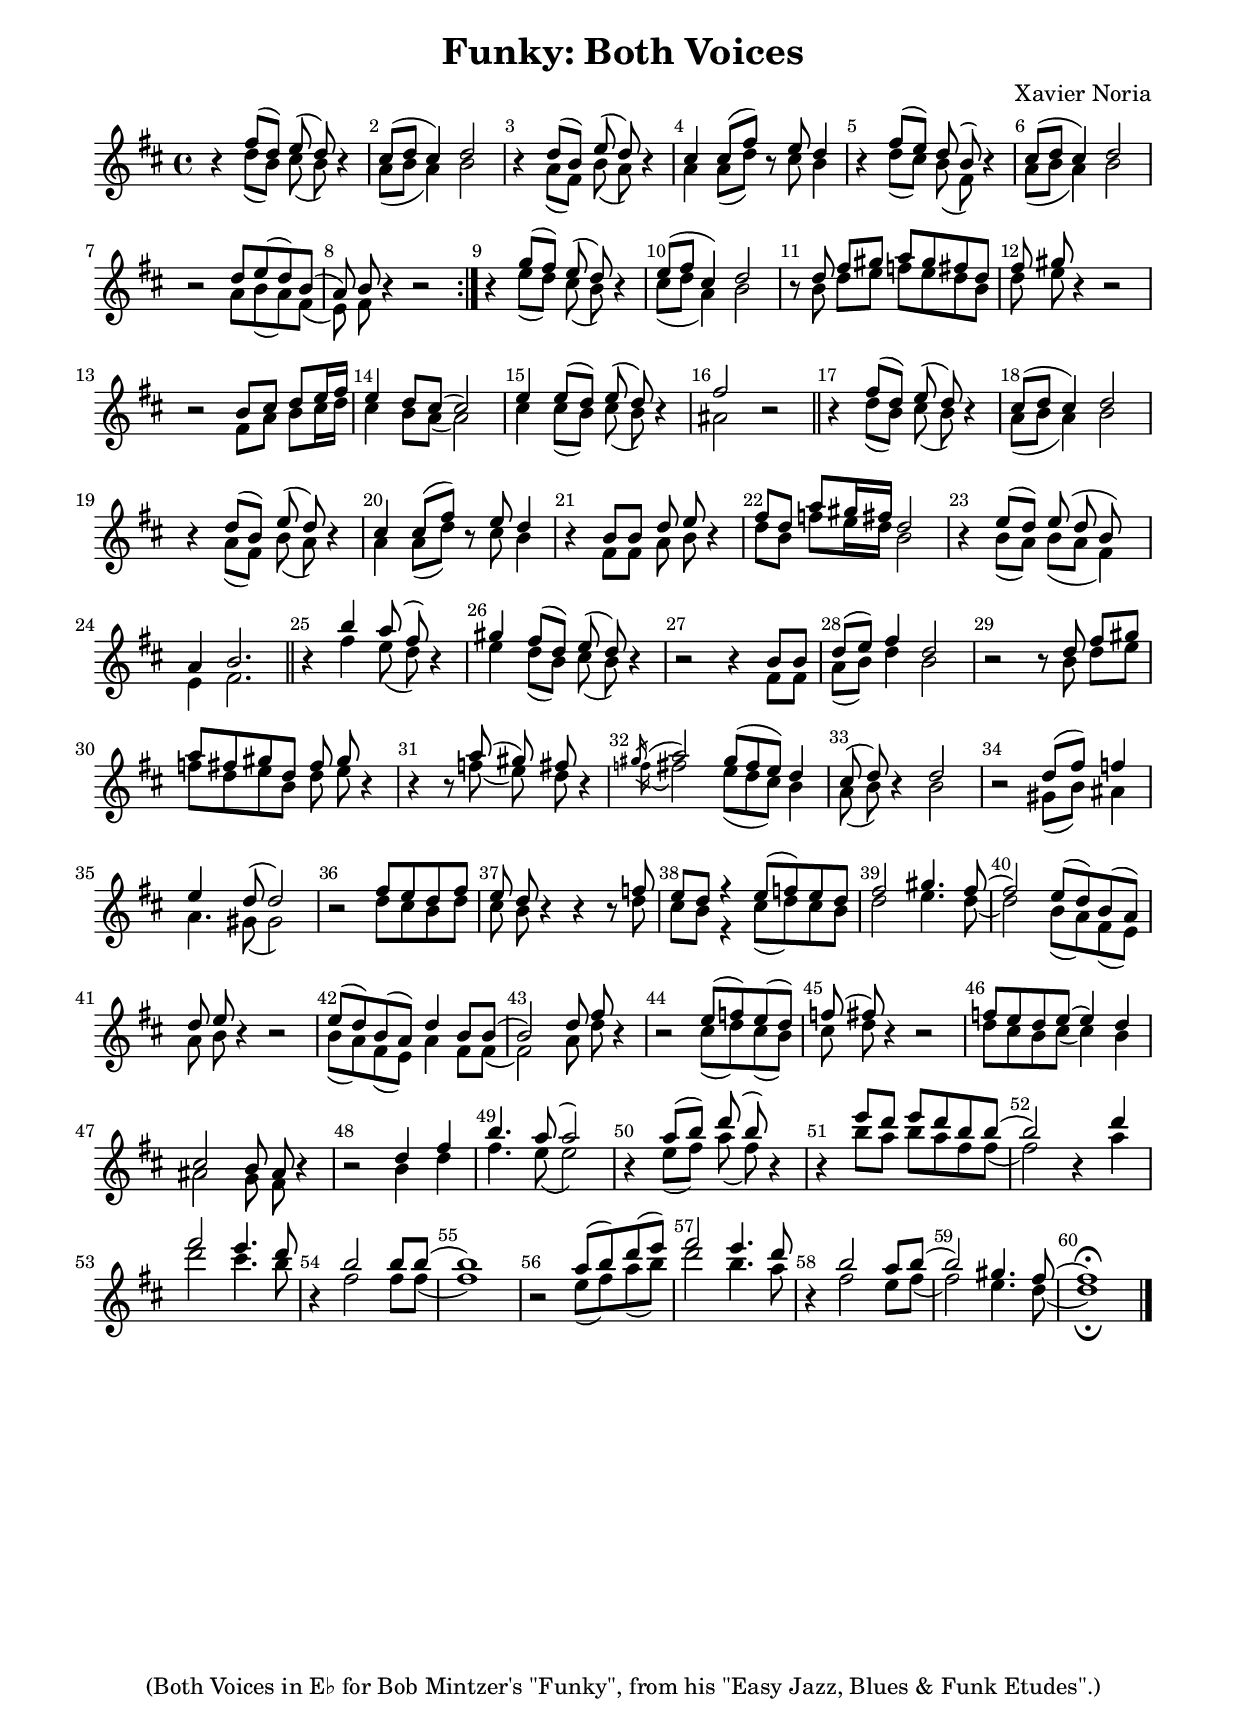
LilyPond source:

\version "2.16.1"

\include "../shared/common.ly"

\header {
  title    = "Funky: Both Voices"
  composer = "Xavier Noria"
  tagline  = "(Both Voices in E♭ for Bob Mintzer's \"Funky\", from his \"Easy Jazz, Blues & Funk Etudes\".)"
}

melody = \relative c'' {
  \clef treble
  \key d \major
  \time 4/4
  
  \repeat volta 2 {
    % 1
    r4 << fs8( \\ d8( >> << d8) \\ b8) >> << e8( \\ cs8( >> << d8) \\ b8) >> r4 |

    % 2
    << cs8( \\ a8( >> << d8 \\ b >> << cs4) \\ a) >> << d2 \\ b >> |

    % 3
    r4 << d8( \\ a8( >> << b8) \\ fs8) >> << e'8( \\ b8( >> << d8) \\ a) >> r4 |

    % 4
    << cs4 \\ a4 >> << cs8( \\ a8( >> << fs'8) \\ d8) >> r8 << e8 \\ cs8 >> << d4 \\ b4>> |

    % 5
    r4 << fs'8( \\ d8( >> << e8) \\ cs8) >> << d8( \\ b8( >> << b8) \\ fs8) >> r4 |

    % 6
    << cs'8( \\ a8( >> << d8 \\ b8 >> << cs4) \\ a4) >> << d2 \\ b2 >> |

    % 7
    r2 << { d8 e8( d8) b8( } \\ {a8 b8( a8) fs8( } >> |

    % 8
    << { a8) b8 } \\ { e,8) fs8 } >> r4 r2 |
  }

  % ---------------------------------------------------------------------------

  % 9
  r4 << g'8( \\ e8( >> << fs8) \\ d8) >> << e8( \\ cs8( >> << d8) \\ b8) >> r4 |

  % 10
  << e8( \\ cs8( >> << fs8 \\ d >> << cs4) \\ a4) >> << d2 \\ b >> |

  % 11
  r8 << d8 \\ b8 >> << fs'8[ \\ d8[ >> << gs8] \\ e8] >> << a8 \\ f8 >> << gs8 \\ e8 >> << fs8 \\ d8 >> << d8 \\ b8 >> |

  % 12
  << fs'8 \\ d8 >>  << gs8 \\ e8 >> r4 r2 |

  % 13
  r2 << b8 \\ fs8 >> << cs'8 \\ a8 >>  << d8 \\ b8 >> << e16 \\ cs16 >> << fs16 \\ d16 >> |

  % 14
  << e4 \\ cs4 >> << d8 \\ b8 >> << cs8( \\ a8( >>  << cs2) \\ a2) >> |

  % 15
  << e'4 \\ cs4 >> << e8( \\ cs8( >> << d8) \\ b8) >> << e8( \\ cs8( >> << d8) \\ b8) >> r4 |

  % 16
  << fs'2 \\ as,2 >> r2 \bar "||"

  % ---------------------------------------------------------------------------

  % 17
  r4 << fs'8( \\ d8( >> << d8) \\ b8) >> << e8( \\ cs8( >> << d8) \\ b8) >> r4 |

  % 18
  << cs8( \\ a8( >> << d8 \\ b >> << cs4) \\ a) >> << d2 \\ b >> |

  % 19
  r4 << d8( \\ a8( >> << b8) \\ fs8) >> << e'8( \\ b8( >> << d8) \\ a) >> r4 |

  % 20
  << cs4 \\ a4 >> << cs8( \\ a8( >> << fs'8) \\ d8) >> r8 << e8 \\ cs8 >> << d4 \\ b4>> |

  % 21d
  r4 << b8 \\ fs8 >> << b8 \\ fs8 >> << d'8 \\ a8 >>  << e'8 \\ b8 >> r4 |

  % 22
  << fs'8 \\ d8 >> << d8 \\ b8 >>  << a'8 \\ f8 >>  << gs16 \\ e16 >>  << fs16 \\ d16 >>  << d2 \\ b2 >> |

  % 23
  r4 << e8( \\ b8( >> << d8) \\ a8) >> << e'8( \\ b8( >> << d8 \\ a8 >> << b8) \\ fs4) >> |

  % 24
  << a4 \\ e4 >> << b'2. \\ fs2. >> \bar "||"

  % ---------------------------------------------------------------------------

  % 25
  r4 << b'4 \\ fs4 >> << a8( \\ e8( >> << fs8) \\ d8) >>  r4 |

  % 26
  << gs4 \\ e4 >>  << fs8( \\ d8( >> << d8) \\ b8) >>  << e8( \\ cs8( >> << d8) \\ b8) >> r4 |

  % 27
  r2 r4 << b8 \\ fs8 >> << b8 \\ fs8 >> |

  % 28
  << d'8( \\ a8( >> << e'8) \\ b8) >>  << fs'4 \\ d4 >> << d2 \\ b2 >> |

  % 29
  r2 r8 << d8 \\ b8 >> << fs'8[ \\ d8[ >> << gs8] \\ e8] >> |

  % 30
  << a8 \\ f8 >>  << fs8 \\ d8 >> << gs8 \\ e8 >>  << d8 \\ b8 >> << fs'8 \\ d8 >> << gs8 \\ e8 >> r4 |

  % 31
  r4 r8 << a8( \\ f8( >> << gs8) \\ e8) >> << fs8 \\ d8 >> r4 |

  % 32
  << \acciaccatura gs16 \\ \acciaccatura f16 >> << a2 \\ fs2 >> \times 2/3 { << gs8( \\ e8( >> << fs8 \\ d8 >> << e8) \\ cs8) >>  } << d4 \\ b4 >> |

  % 33
  << cs8( \\ a8( >> << d8) \\ b8) >> r4 << d2 \\ b2 >> |

  % 34
  r2 << d8( \\ gs,8( >> << fs'8) \\ b,8) >> << f'4 \\ as,4 >> |

  % 35
  << e'4 \\ a,4. >> << d8( \\ gs,8( >> << d'2) \\ gs,2) >> |

  % 36
  r2 << { fs'8 e8 d8 fs8 } \\ { d8 cs8 b8 d8 } >> |

  % 37
  << { e8 d8 } \\ { cs8 b8 } >> r4 r4 r8 << f'8 \\ d8 >> |

  % 38
  << { e8 d8 r4 e8( f8) e8 d8 } \\ { cs8 b8 r4 cs8( d8) cs8 b8 } >> |

  % 39
  << { fs'2 gs4. fs8( } \\ { d2 e4. d8( } >> |

  % 40
  << fs2) \\ d2) >> << { e8( d8) b8( a8) } \\ { b8( a8) fs8( e8) } >> |

  % 41
  << { d'8 e8 } \\ { a,8 b8 } >> r4 r2 |

  % 42
  << {e8( d8) b8( a8) d4 b8 b8(} \\ { b8( a8) fs8( e8) a4 fs8 fs8( } >>|

  % 43
  << {b2) d8 fs8} \\ { fs,2) a8 d8 } >> r4|

  % 44
  r2 << { e8( f8) e8( d8) } \\ { cs8( d8) cs8( b8) } >> |

  % 45
  << { f'8( fs8) } \\ { cs8 d8 } >>  r4 r2 |

  % 46
  << { f8 e8 d8 e8( e4) d4 } \\ { d8 cs8 b8 cs8( cs4) b4 } >> |

  % 47
  << { cs2 b8 as8 } \\ { as2 g8 fs8 }>> r4 |

  % 48
  r2 << { d'4 fs4 } \\ { b,4 d4 } >> |

  % 49
  << { b'4. a8( a2) } \\ { fs4. e8( e2) } >> |

  % 50
  r4 << { a8( b8) d8( b8) } \\ { e,8( fs8) a8( fs8) } >>  r4 |

  % 51
  r4 << { e'8 d8 e8 d8 b8 b8( } \\ { b8 a8 b8 a8 fs8 fs8( } >> |

  % 52
  <<  b2) \\ fs2) >> r4 << d'4 \\ a4 >> |

  % 53
  << { fs'2 e4. d8 } \\ { d2 cs4. b8 } >> |

  % 54
  r4 << { b2 b8 b8( } \\ {fs2 fs8 fs8( } >> |

  % 55
  << b1) \\ fs1) >> |

  % 56
  r2 << {a8( b8) d8( e8) } \\ { e,8( fs8) a8( b8) } >> |

  % 57
  << {fs'2 e4. d8} \\ { d2 b4. a8 } >> |

  % 58
  r4 << { b2 a8 b8( } \\ { fs2 e8 fs8( } >> |

  % 59
  << { b2) gs4. fs8( } \\ { fs2) e4. d8( } >> |

  % 60
  << fs1)\fermata \\ d1)\fermata >>  \bar "|."
}

\score {
  { \melody }
}
